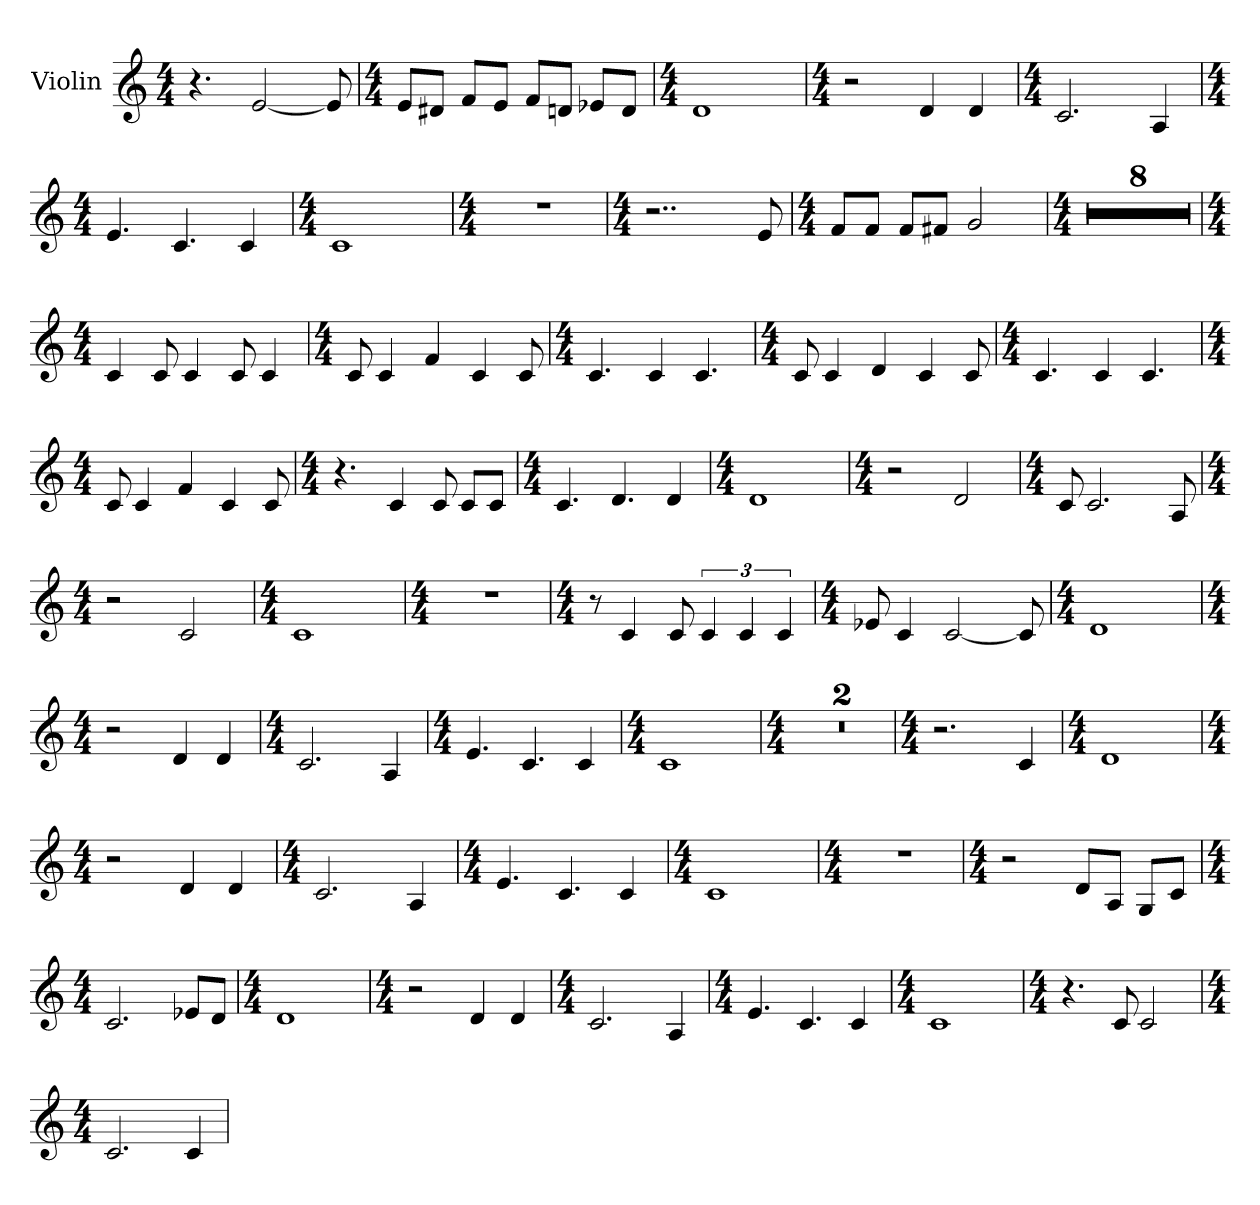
**kern
*part1
*staff1
*I"Violin
*I'Vln
*M4/4
=
4.r
[2e
8e]
=
*M4/4
8eL
8d#XJ
8fL
8eJ
8fL
8dnJ
8e-XL
8dJ
=
*M4/4
1d
=
*M4/4
2r
4d
4d
=
*M4/4
2.c
4A
=
*M4/4
4.e
4.c
4c
=
*M4/4
1c
=
*M4/4
1r
=
*M4/4
2..r
8e
=
*M4/4
8fL
8fJ
8fL
8f#XJ
2g
=
*M4/4
1r
=
*M4/4
1r
=
*M4/4
1r
=
*M4/4
1r
=
*M4/4
1r
=
*M4/4
1r
=
*M4/4
1r
=
*M4/4
1r
=
*M4/4
4c
8c
4c
8c
4c
=
*M4/4
8c
4c
4f
4c
8c
=
*M4/4
4.c
4c
4.c
=
*M4/4
8c
4c
4d
4c
8c
=
*M4/4
4.c
4c
4.c
=
*M4/4
8c
4c
4f
4c
8c
=
*M4/4
4.r
4c
8c
8cL
8cJ
=
*M4/4
4.c
4.d
4d
=
*M4/4
1d
=
*M4/4
2r
2d
=
*M4/4
8c
2.c
8A
=
*M4/4
2r
2c
=
*M4/4
1c
=
*M4/4
1r
=
*M4/4
8r
4c
8c
6c
6c
6c
=
*M4/4
8e-X
4c
[2c
8c]
=
*M4/4
1d
=
*M4/4
2r
4d
4d
=
*M4/4
2.c
4A
=
*M4/4
4.e
4.c
4c
=
*M4/4
1c
=
*M4/4
1r
=
*M4/4
1r
=
*M4/4
2.r
4c
=
*M4/4
1d
=
*M4/4
2r
4d
4d
=
*M4/4
2.c
4A
=
*M4/4
4.e
4.c
4c
=
*M4/4
1c
=
*M4/4
1r
=
*M4/4
2r
8dL
8AJ
8GL
8cJ
=
*M4/4
2.c
8e-XL
8dJ
=
*M4/4
1d
=
*M4/4
2r
4d
4d
=
*M4/4
2.c
4A
=
*M4/4
4.e
4.c
4c
=
*M4/4
1c
=
*M4/4
4.r
8c
2c
=
*M4/4
2.c
4c
=
*-
